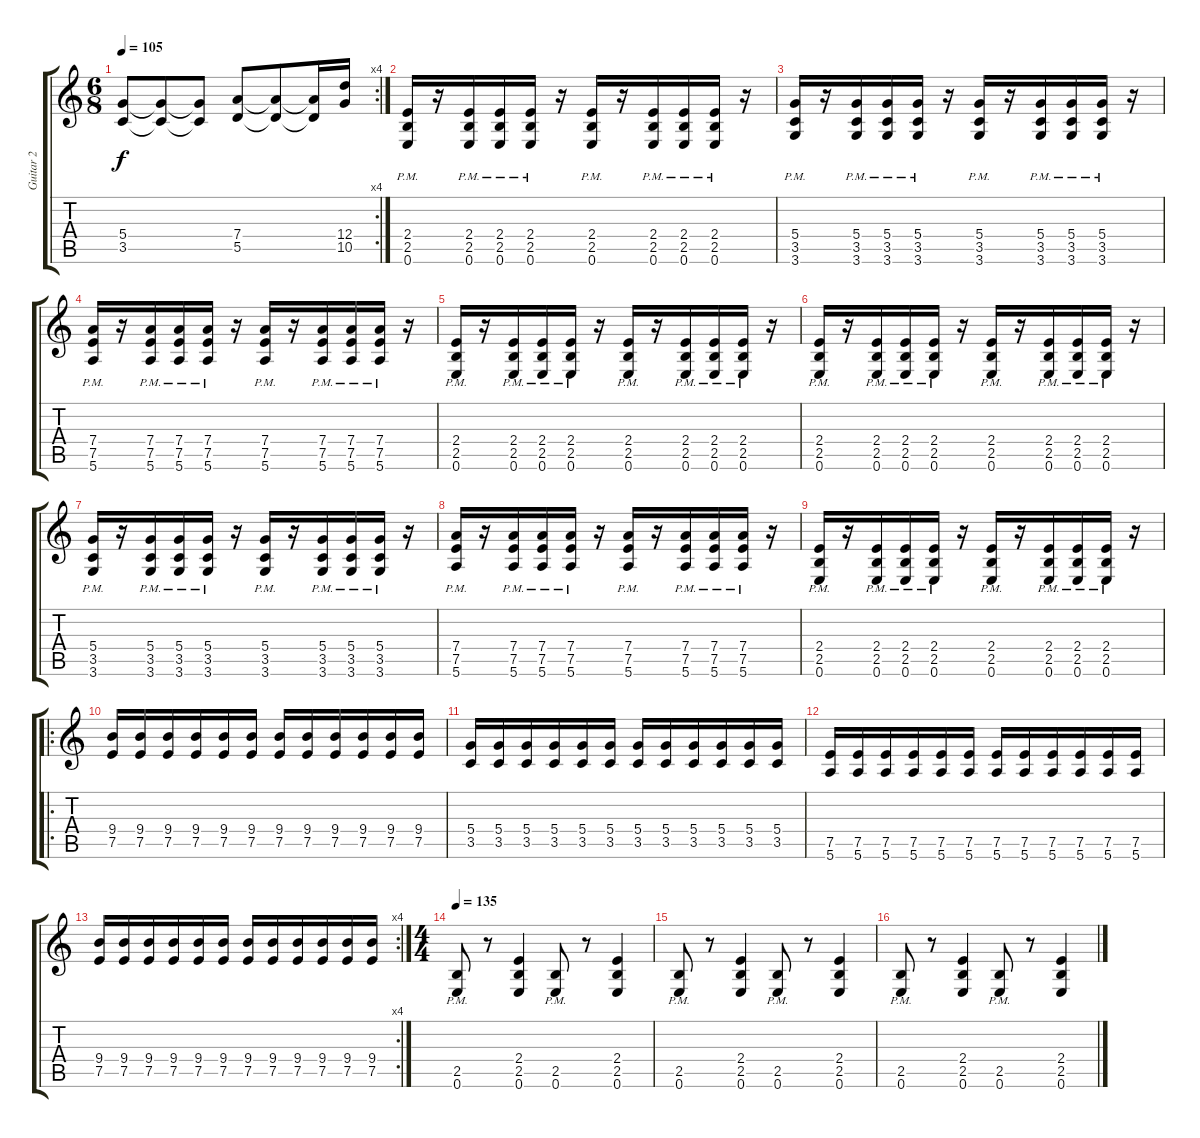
\track ("Guitar 2" "Guitar 2") {instrument distortionguitar}
\staff {score tabs}
\tuning (E4 B3 G3 D3 A2 E2) {hide}
\rc 4
\ts (6 8)
\tempo 105
\clef g2
\ks c
(5.4 3.5).8{dy f} (5.4{t} 3.5{t}).8 (5.4{t} 3.5{t}).8 (7.4 5.5).8 (7.4{t} 5.5{t}).8 (7.4{t} 5.5{t}).16 (12.4 10.5).16 |
(2.4 2.5{pm} 0.6{pm}).16 r.16 (2.4 2.5{pm} 0.6{pm}).16 (2.4 2.5{pm} 0.6{pm}).16 (2.4 2.5{pm} 0.6{pm}).16 r.16 (2.4 2.5{pm} 0.6{pm}).16 r.16 (2.4 2.5{pm} 0.6{pm}).16 (2.4 2.5{pm} 0.6{pm}).16 (2.4 2.5{pm} 0.6{pm}).16 r.16 |
(5.4{pm} 3.5{pm} 3.6{pm}).16 r.16 (5.4{pm} 3.5{pm} 3.6{pm}).16 (5.4{pm} 3.5{pm} 3.6{pm}).16 (5.4{pm} 3.5{pm} 3.6{pm}).16 r.16 (5.4{pm} 3.5{pm} 3.6{pm}).16 r.16 (5.4{pm} 3.5{pm} 3.6{pm}).16 (5.4{pm} 3.5{pm} 3.6{pm}).16 (5.4{pm} 3.5{pm} 3.6{pm}).16 r.16 |
(7.4 7.5{pm} 5.6{pm}).16 r.16 (7.4 7.5{pm} 5.6{pm}).16 (7.4 7.5{pm} 5.6{pm}).16 (7.4 7.5{pm} 5.6{pm}).16 r.16 (7.4 7.5{pm} 5.6{pm}).16 r.16 (7.4 7.5{pm} 5.6{pm}).16 (7.4 7.5{pm} 5.6{pm}).16 (7.4 7.5{pm} 5.6{pm}).16 r.16 |
(2.4 2.5{pm} 0.6{pm}).16 r.16 (2.4 2.5{pm} 0.6{pm}).16 (2.4 2.5{pm} 0.6{pm}).16 (2.4 2.5{pm} 0.6{pm}).16 r.16 (2.4 2.5{pm} 0.6{pm}).16 r.16 (2.4 2.5{pm} 0.6{pm}).16 (2.4 2.5{pm} 0.6{pm}).16 (2.4 2.5{pm} 0.6{pm}).16 r.16 |
(2.4 2.5{pm} 0.6{pm}).16 r.16 (2.4 2.5{pm} 0.6{pm}).16 (2.4 2.5{pm} 0.6{pm}).16 (2.4 2.5{pm} 0.6{pm}).16 r.16 (2.4 2.5{pm} 0.6{pm}).16 r.16 (2.4 2.5{pm} 0.6{pm}).16 (2.4 2.5{pm} 0.6{pm}).16 (2.4 2.5{pm} 0.6{pm}).16 r.16 |
(5.4{pm} 3.5{pm} 3.6{pm}).16 r.16 (5.4{pm} 3.5{pm} 3.6{pm}).16 (5.4{pm} 3.5{pm} 3.6{pm}).16 (5.4{pm} 3.5{pm} 3.6{pm}).16 r.16 (5.4{pm} 3.5{pm} 3.6{pm}).16 r.16 (5.4{pm} 3.5{pm} 3.6{pm}).16 (5.4{pm} 3.5{pm} 3.6{pm}).16 (5.4{pm} 3.5{pm} 3.6{pm}).16 r.16 |
(7.4 7.5{pm} 5.6{pm}).16 r.16 (7.4 7.5{pm} 5.6{pm}).16 (7.4 7.5{pm} 5.6{pm}).16 (7.4 7.5{pm} 5.6{pm}).16 r.16 (7.4 7.5{pm} 5.6{pm}).16 r.16 (7.4 7.5{pm} 5.6{pm}).16 (7.4 7.5{pm} 5.6{pm}).16 (7.4 7.5{pm} 5.6{pm}).16 r.16 |
(2.4 2.5{pm} 0.6{pm}).16 r.16 (2.4 2.5{pm} 0.6{pm}).16 (2.4 2.5{pm} 0.6{pm}).16 (2.4 2.5{pm} 0.6{pm}).16 r.16 (2.4 2.5{pm} 0.6{pm}).16 r.16 (2.4 2.5{pm} 0.6{pm}).16 (2.4 2.5{pm} 0.6{pm}).16 (2.4 2.5{pm} 0.6{pm}).16 r.16 |
\ro
(9.4 7.5).16 (9.4 7.5).16 (9.4 7.5).16 (9.4 7.5).16 (9.4 7.5).16 (9.4 7.5).16 (9.4 7.5).16 (9.4 7.5).16 (9.4 7.5).16 (9.4 7.5).16 (9.4 7.5).16 (9.4 7.5).16 |
(5.4 3.5).16 (5.4 3.5).16 (5.4 3.5).16 (5.4 3.5).16 (5.4 3.5).16 (5.4 3.5).16 (5.4 3.5).16 (5.4 3.5).16 (5.4 3.5).16 (5.4 3.5).16 (5.4 3.5).16 (5.4 3.5).16 |
(7.5 5.6).16 (7.5 5.6).16 (7.5 5.6).16 (7.5 5.6).16 (7.5 5.6).16 (7.5 5.6).16 (7.5 5.6).16 (7.5 5.6).16 (7.5 5.6).16 (7.5 5.6).16 (7.5 5.6).16 (7.5 5.6).16 |
\rc 4
(9.4 7.5).16 (9.4 7.5).16 (9.4 7.5).16 (9.4 7.5).16 (9.4 7.5).16 (9.4 7.5).16 (9.4 7.5).16 (9.4 7.5).16 (9.4 7.5).16 (9.4 7.5).16 (9.4 7.5).16 (9.4 7.5).16 |
\ts (4 4)
\tempo 135
(2.5{pm} 0.6{pm}).8 r.8 (2.4 2.5 0.6).4 (2.5{pm} 0.6{pm}).8 r.8 (2.4 2.5 0.6).4 |
(2.5{pm} 0.6{pm}).8 r.8 (2.4 2.5 0.6).4 (2.5{pm} 0.6{pm}).8 r.8 (2.4 2.5 0.6).4 |
(2.5{pm} 0.6{pm}).8 r.8 (2.4 2.5 0.6).4 (2.5{pm} 0.6{pm}).8 r.8 (2.4 2.5 0.6).4
